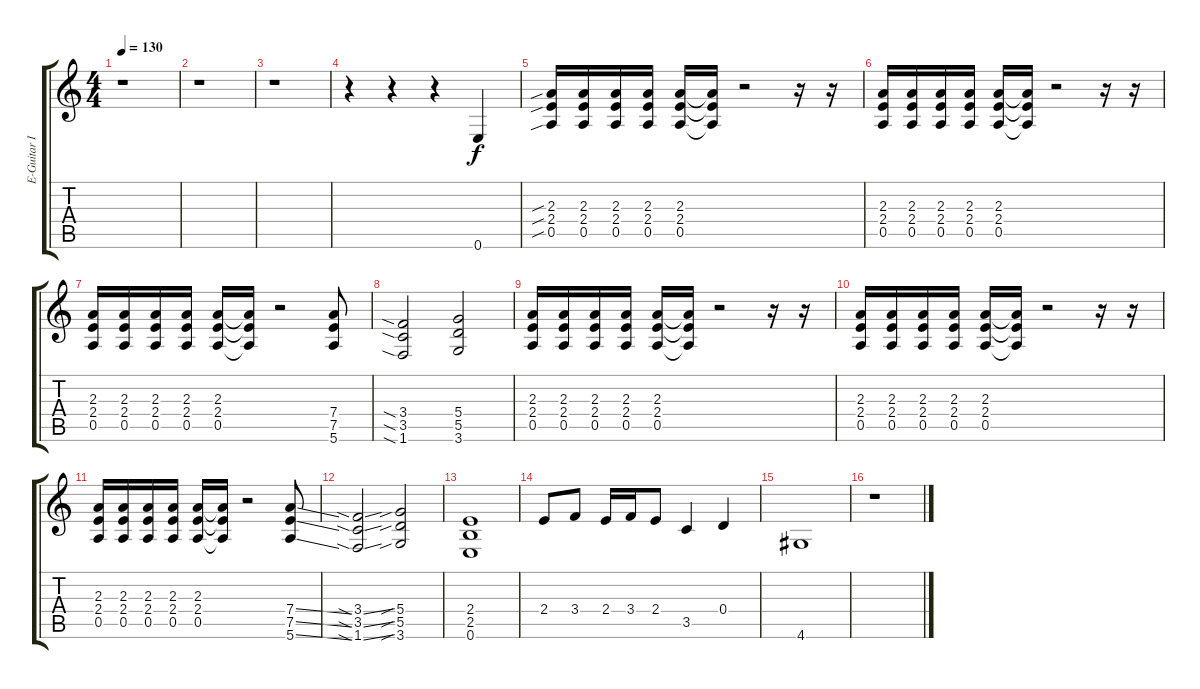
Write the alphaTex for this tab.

\track ("E-Guitar II" "E-Guitar I") {instrument overdrivenguitar}
\staff {score tabs}
\tuning (E4 B3 G3 D3 A2 E2) {hide}
\ts (4 4)
\tempo 130
\clef g2
\ks c
r.1{dy f} |
r.1 |
r.1 |
r.4 r.4 r.4 0.6.4 |
(2.3{sib} 2.4{sib} 0.5{sib}).16 (2.3 2.4 0.5).16 (2.3 2.4 0.5).16 (2.3 2.4 0.5).16 (2.3 2.4 0.5).16 (2.3{t} 2.4{t} 0.5{t}).16 r.2 r.16 r.16 |
(2.3 2.4 0.5).16 (2.3 2.4 0.5).16 (2.3 2.4 0.5).16 (2.3 2.4 0.5).16 (2.3 2.4 0.5).16 (2.3{t} 2.4{t} 0.5{t}).16 r.2 r.16 r.16 |
(2.3 2.4 0.5).16 (2.3 2.4 0.5).16 (2.3 2.4 0.5).16 (2.3 2.4 0.5).16 (2.3 2.4 0.5).16 (2.3{t} 2.4{t} 0.5{t}).16 r.2 (7.4 7.5 5.6).8 |
(3.4{sia} 3.5{sia} 1.6{sia}).2 (5.4 5.5 3.6).2 |
(2.3 2.4 0.5).16 (2.3 2.4 0.5).16 (2.3 2.4 0.5).16 (2.3 2.4 0.5).16 (2.3 2.4 0.5).16 (2.3{t} 2.4{t} 0.5{t}).16 r.2 r.16 r.16 |
(2.3 2.4 0.5).16 (2.3 2.4 0.5).16 (2.3 2.4 0.5).16 (2.3 2.4 0.5).16 (2.3 2.4 0.5).16 (2.3{t} 2.4{t} 0.5{t}).16 r.2 r.16 r.16 |
(2.3 2.4 0.5).16 (2.3 2.4 0.5).16 (2.3 2.4 0.5).16 (2.3 2.4 0.5).16 (2.3 2.4 0.5).16 (2.3{t} 2.4{t} 0.5{t}).16 r.2 (7.4{ss} 7.5{ss} 5.6{ss}).8 |
(3.4{sia ss} 3.5{sia ss} 1.6{sia ss}).2 (5.4{sib} 5.5{sib} 3.6{sib}).2 |
(2.4 2.5 0.6).1 |
2.4.8 3.4.8 2.4.16 3.4.16 2.4.8 3.5.4 0.4.4 |
4.6.1 |
r.1
